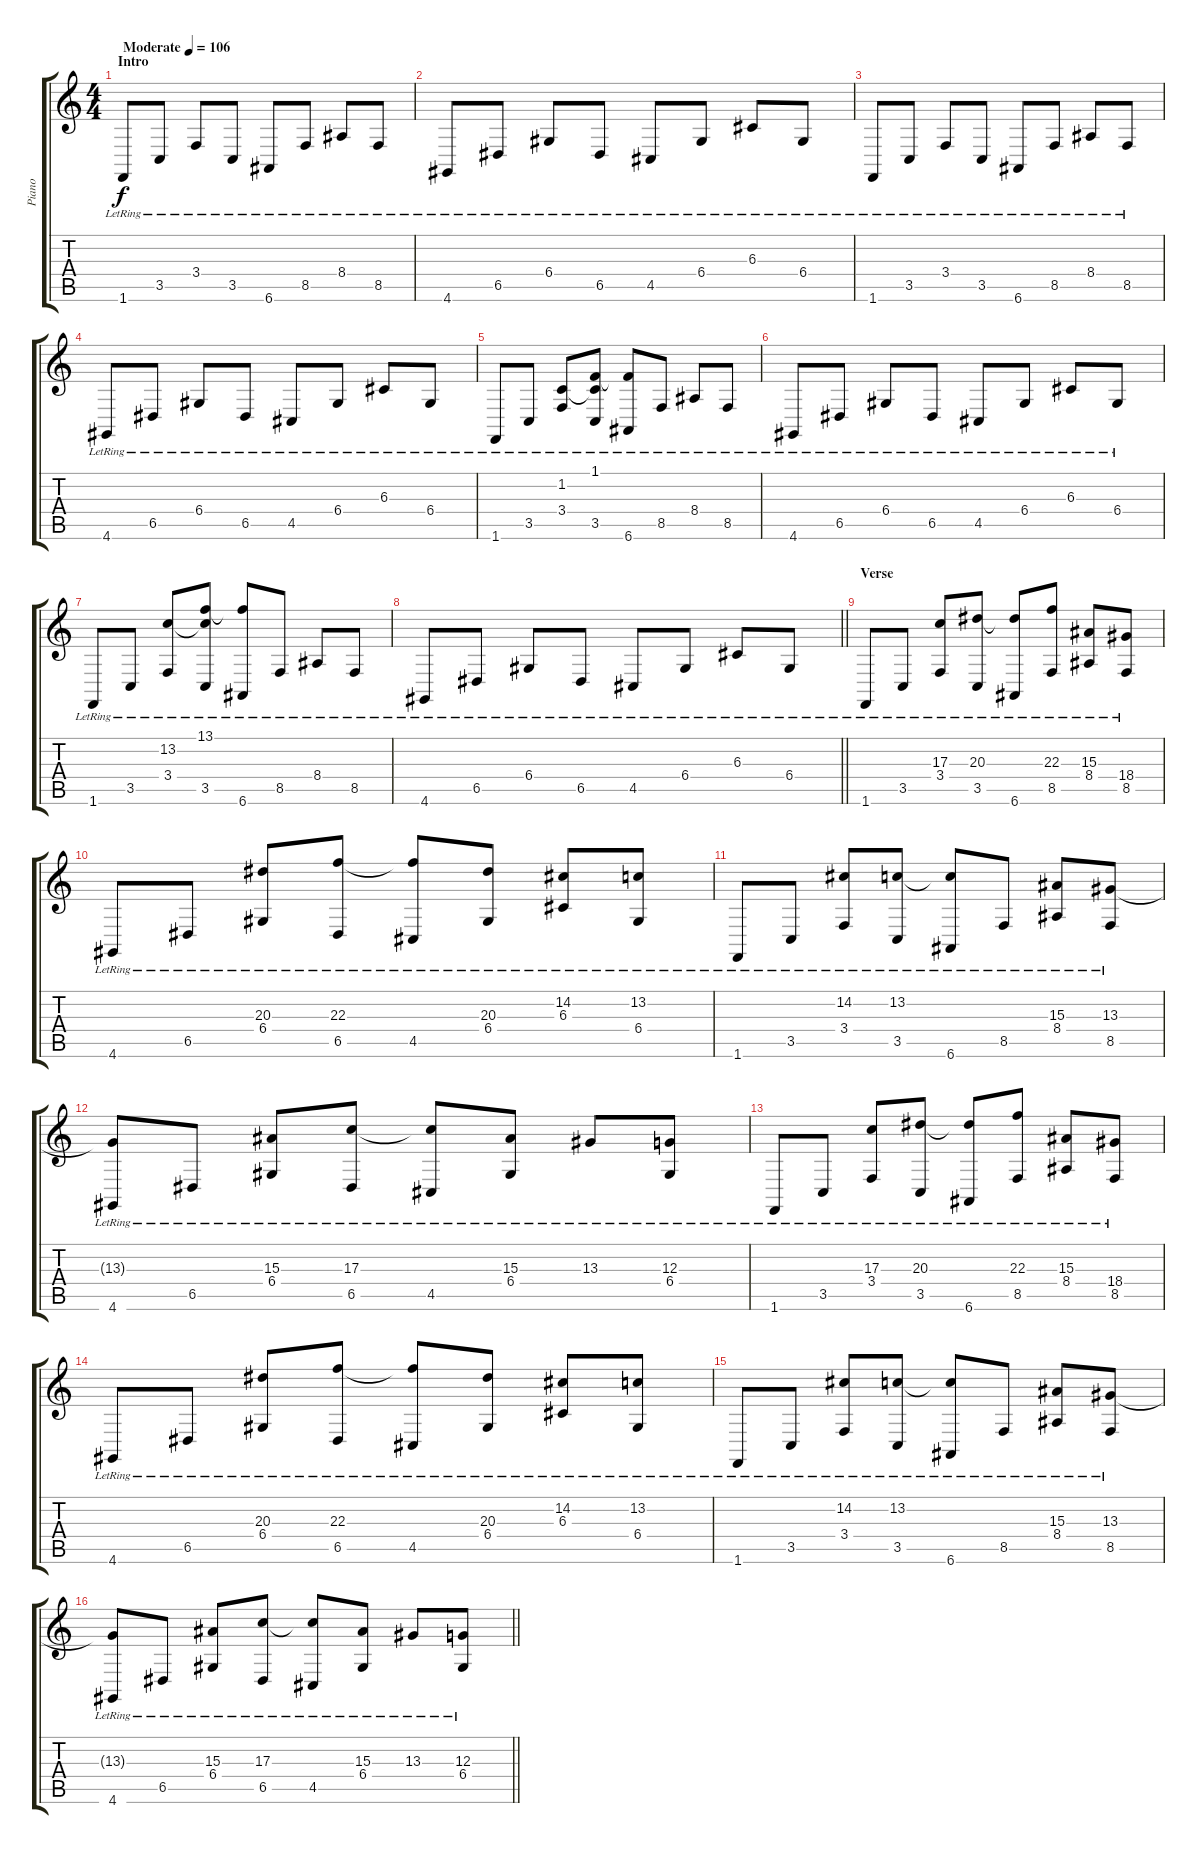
\track ("Piano" "Piano") {instrument acousticgrandpiano}
\staff {score tabs}
\tuning (E4 B3 G3 D3 A2 E2) {hide}
\ts (4 4)
\section ("" "Intro")
\tempo (106 "Moderate")
\clef g2
\ks c
1.6{lr}.8{dy f instrument acousticgrandpiano} 3.5{lr}.8 3.4{lr}.8 3.5{lr}.8 6.6{lr}.8 8.5{lr}.8 8.4{lr}.8 8.5{lr}.8 |
4.6{lr}.8 6.5{lr}.8 6.4{lr}.8 6.5{lr}.8 4.5{lr}.8 6.4{lr}.8 6.3{lr}.8 6.4{lr}.8 |
1.6{lr}.8 3.5{lr}.8 3.4{lr}.8 3.5{lr}.8 6.6{lr}.8 8.5{lr}.8 8.4{lr}.8 8.5{lr}.8 |
4.6{lr}.8 6.5{lr}.8 6.4{lr}.8 6.5{lr}.8 4.5{lr}.8 6.4{lr}.8 6.3{lr}.8 6.4{lr}.8 |
1.6{lr}.8 3.5{lr}.8 (1.2{lr} 3.4{lr}).8 (1.1{lr} 1.2{t} 3.5{lr}).8 (1.1{t} 6.6{lr}).8 8.5{lr}.8 8.4{lr}.8 8.5{lr}.8 |
4.6{lr}.8 6.5{lr}.8 6.4{lr}.8 6.5{lr}.8 4.5{lr}.8 6.4{lr}.8 6.3{lr}.8 6.4{lr}.8 |
1.6{lr}.8 3.5{lr}.8 (13.2{lr} 3.4{lr}).8 (13.1{lr} 13.2{t} 3.5{lr}).8 (13.1{t} 6.6{lr}).8 8.5{lr}.8 8.4{lr}.8 8.5{lr}.8 |
\barLineRight lightlight
4.6{lr}.8 6.5{lr}.8 6.4{lr}.8 6.5{lr}.8 4.5{lr}.8 6.4{lr}.8 6.3{lr}.8 6.4{lr}.8 |
\section ("" "Verse")
1.6{lr}.8 3.5{lr}.8 (17.3{lr} 3.4{lr}).8 (20.3{lr} 3.5{lr}).8 (20.3{t} 6.6{lr}).8 (22.3{lr} 8.5{lr}).8 (15.3{lr} 8.4{lr}).8 (18.4{lr} 8.5{lr}).8 |
4.6{lr}.8 6.5{lr}.8 (20.3{lr} 6.4{lr}).8 (22.3{lr} 6.5{lr}).8 (22.3{t} 4.5{lr}).8 (20.3{lr} 6.4{lr}).8 (14.2{lr} 6.3{lr}).8 (13.2{lr} 6.4{lr}).8 |
1.6{lr}.8 3.5{lr}.8 (14.2{lr} 3.4{lr}).8 (13.2{lr} 3.5{lr}).8 (13.2{t} 6.6{lr}).8 8.5{lr}.8 (15.3{lr} 8.4{lr}).8 (13.3{lr} 8.5{lr}).8 |
(13.3{t} 4.6{lr}).8 6.5{lr}.8 (15.3{lr} 6.4{lr}).8 (17.3{lr} 6.5{lr}).8 (17.3{t} 4.5{lr}).8 (15.3{lr} 6.4{lr}).8 13.3{lr}.8 (12.3{lr} 6.4{lr}).8 |
1.6{lr}.8 3.5{lr}.8 (17.3{lr} 3.4{lr}).8 (20.3{lr} 3.5{lr}).8 (20.3{t} 6.6{lr}).8 (22.3{lr} 8.5{lr}).8 (15.3{lr} 8.4{lr}).8 (18.4{lr} 8.5{lr}).8 |
4.6{lr}.8 6.5{lr}.8 (20.3{lr} 6.4{lr}).8 (22.3{lr} 6.5{lr}).8 (22.3{t} 4.5{lr}).8 (20.3{lr} 6.4{lr}).8 (14.2{lr} 6.3{lr}).8 (13.2{lr} 6.4{lr}).8 |
1.6{lr}.8 3.5{lr}.8 (14.2{lr} 3.4{lr}).8 (13.2{lr} 3.5{lr}).8 (13.2{t} 6.6{lr}).8 8.5{lr}.8 (15.3{lr} 8.4{lr}).8 (13.3{lr} 8.5{lr}).8 |
\barLineRight lightlight
(13.3{t} 4.6{lr}).8 6.5{lr}.8 (15.3{lr} 6.4{lr}).8 (17.3{lr} 6.5{lr}).8 (17.3{t} 4.5{lr}).8 (15.3{lr} 6.4{lr}).8 13.3{lr}.8 (12.3{lr} 6.4{lr}).8
